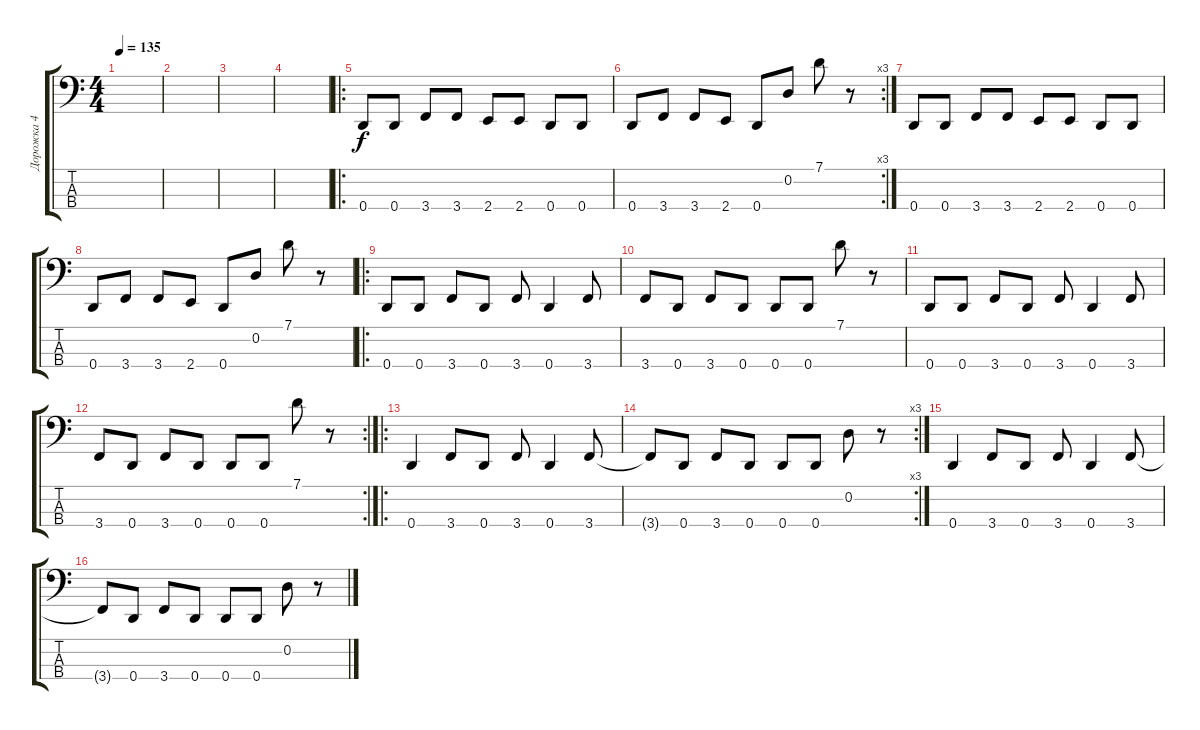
\track ("Дорожка 4" "Дорожка 4") {instrument slapbass1}
\staff {score tabs}
\tuning (G2 D2 A1 D1) {hide}
\ts (4 4)
\tempo 135
\clef f4
\ks c
|
|
|
|
\ro
0.4.8 0.4.8 3.4.8 3.4.8 2.4.8 2.4.8 0.4.8 0.4.8 |
\rc 3
0.4.8 3.4.8 3.4.8 2.4.8 0.4.8 0.2.8 7.1.8 r.8 |
0.4.8 0.4.8 3.4.8 3.4.8 2.4.8 2.4.8 0.4.8 0.4.8 |
0.4.8 3.4.8 3.4.8 2.4.8 0.4.8 0.2.8 7.1.8 r.8 |
\ro
0.4.8 0.4.8 3.4.8 0.4.8 3.4.8 0.4.4 3.4.8 |
3.4.8 0.4.8 3.4.8 0.4.8 0.4.8 0.4.8 7.1.8 r.8 |
0.4.8 0.4.8 3.4.8 0.4.8 3.4.8 0.4.4 3.4.8 |
\rc 2
3.4.8 0.4.8 3.4.8 0.4.8 0.4.8 0.4.8 7.1.8 r.8 |
\ro
0.4.4 3.4.8 0.4.8 3.4.8 0.4.4 3.4.8 |
\rc 3
3.4{t}.8 0.4.8 3.4.8 0.4.8 0.4.8 0.4.8 0.2.8 r.8 |
0.4.4 3.4.8 0.4.8 3.4.8 0.4.4 3.4.8 |
3.4{t}.8 0.4.8 3.4.8 0.4.8 0.4.8 0.4.8 0.2.8 r.8
